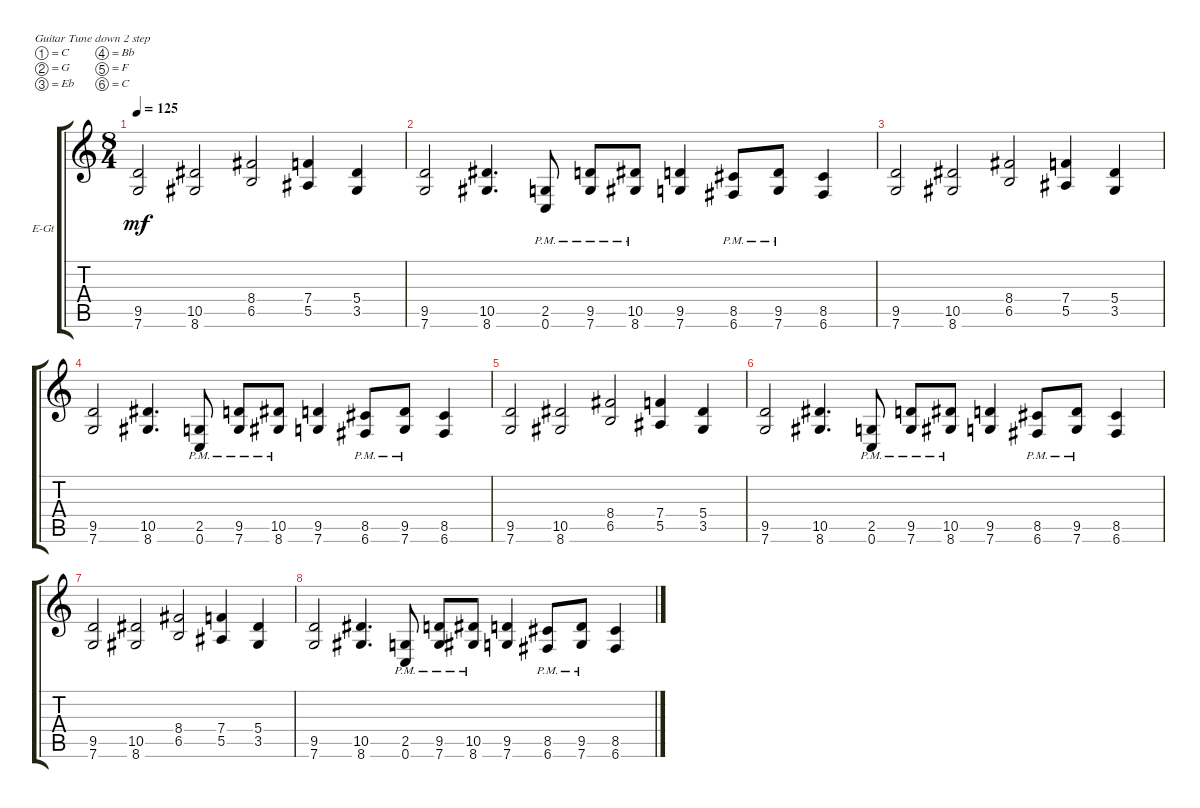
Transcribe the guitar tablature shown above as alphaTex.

\defaultSystemsLayout 4
\bracketExtendMode groupsimilarinstruments
\firstSystemTrackNameOrientation horizontal
\otherSystemsTrackNameOrientation horizontal
\track ("Electric Guitar" "E-Gt") {instrument distortionguitar}
\staff {score tabs}
\tuning (C4 G3 Eb3 Bb2 F2 C2)
\ts (8 4)
\tempo 125
\clef g2
\ks c
(9.5 7.6).2{dy mf} (10.5 8.6).2 (6.5 8.4).2 (5.5 7.4).4 (3.5 5.4).4 |
(9.5 7.6).2 (10.5 8.6).4{d} (0.6{pm} 2.5{pm}).8 (7.6{pm} 9.5{pm}).8 (8.6{pm} 10.5{pm}).8 (7.6 9.5).4 (6.6{pm} 8.5{pm}).8 (7.6{pm} 9.5{pm}).8 (6.6 8.5).4 |
(9.5 7.6).2 (10.5 8.6).2 (6.5 8.4).2 (5.5 7.4).4 (3.5 5.4).4 |
(9.5 7.6).2 (10.5 8.6).4{d} (0.6{pm} 2.5{pm}).8 (7.6{pm} 9.5{pm}).8 (8.6{pm} 10.5{pm}).8 (7.6 9.5).4 (6.6{pm} 8.5{pm}).8 (7.6{pm} 9.5{pm}).8 (6.6 8.5).4 |
(9.5 7.6).2 (10.5 8.6).2 (6.5 8.4).2 (5.5 7.4).4 (3.5 5.4).4 |
(9.5 7.6).2 (10.5 8.6).4{d} (0.6{pm} 2.5{pm}).8 (7.6{pm} 9.5{pm}).8 (8.6{pm} 10.5{pm}).8 (7.6 9.5).4 (6.6{pm} 8.5{pm}).8 (7.6{pm} 9.5{pm}).8 (6.6 8.5).4 |
(9.5 7.6).2 (10.5 8.6).2 (6.5 8.4).2 (5.5 7.4).4 (3.5 5.4).4 |
(9.5 7.6).2 (10.5 8.6).4{d} (0.6{pm} 2.5{pm}).8 (7.6{pm} 9.5{pm}).8 (8.6{pm} 10.5{pm}).8 (7.6 9.5).4 (6.6{pm} 8.5{pm}).8 (7.6{pm} 9.5{pm}).8 (6.6 8.5).4
